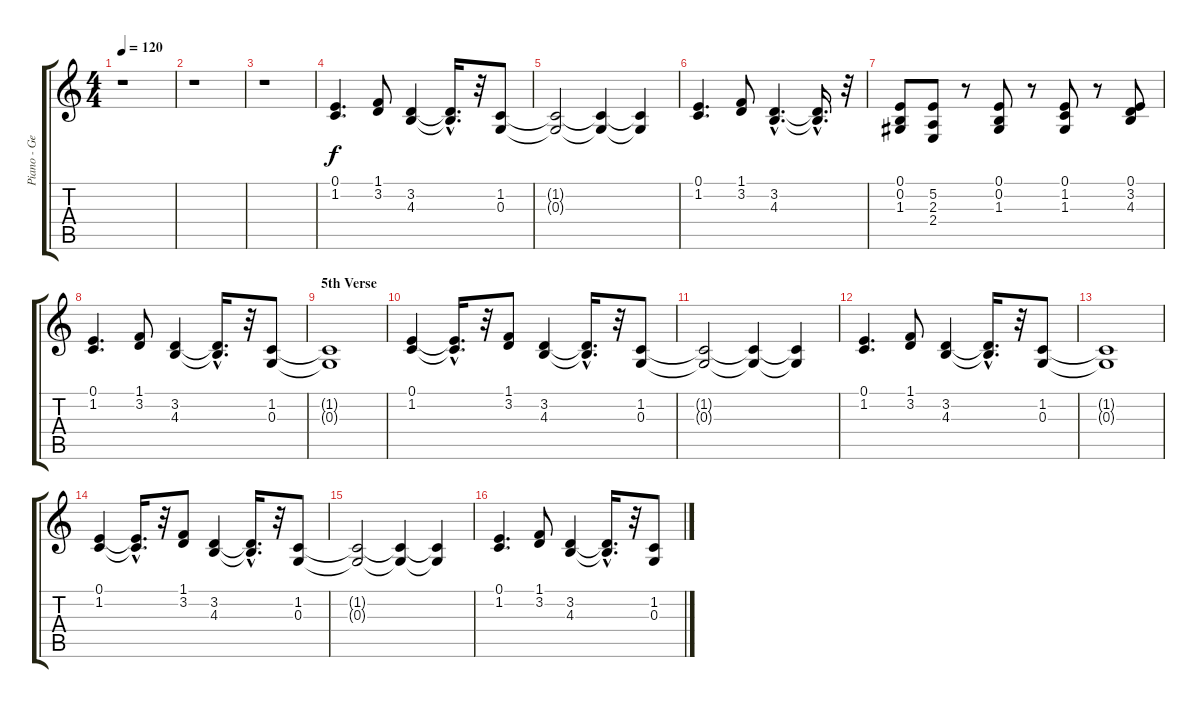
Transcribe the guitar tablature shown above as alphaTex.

\track ("Piano - Geoff Downes" "Piano - Ge") {instrument brightacousticpiano}
\staff {score tabs}
\tuning (E4 B3 G3 D3 A2 E2) {hide}
\ts (4 4)
\tempo 120
\clef g2
\ks c
r.1{dy f} |
r.1 |
r.1 |
(0.1 1.2).4{d} (1.1 3.2).8 (3.2 4.3).4 (3.2{hac t} 4.3{hac t}).16{d} r.32 (1.2 0.3).8 |
(1.2{t} 0.3{t}).2 (1.2{t} 0.3{t}).4 (1.2{t} 0.3{t}).4 |
(0.1 1.2).4{d} (1.1 3.2).8 (3.2{hac} 4.3{hac}).4{d} (3.2{hac t} 4.3{hac t}).16{d} r.32 |
(0.1 0.2 1.3).8 (5.2 2.3 2.4).8 r.8 (0.1 0.2 1.3).8 r.8 (0.1 1.2 1.3).8 r.8 (0.1 3.2 4.3).8 |
(0.1 1.2).4{d} (1.1 3.2).8 (3.2 4.3).4 (3.2{hac t} 4.3{hac t}).16{d} r.32 (1.2 0.3).8 |
\section ("" "5th Verse")
(1.2{t} 0.3{t}).1 |
(0.1 1.2).4 (0.1{hac t} 1.2{hac t}).16{d} r.32 (1.1 3.2).8 (3.2 4.3).4 (3.2{hac t} 4.3{hac t}).16{d} r.32 (1.2 0.3).8 |
(1.2{t} 0.3{t}).2 (1.2{t} 0.3{t}).4 (1.2{t} 0.3{t}).4 |
(0.1 1.2).4{d} (1.1 3.2).8 (3.2 4.3).4 (3.2{hac t} 4.3{hac t}).16{d} r.32 (1.2 0.3).8 |
(1.2{t} 0.3{t}).1 |
(0.1 1.2).4 (0.1{hac t} 1.2{hac t}).16{d} r.32 (1.1 3.2).8 (3.2 4.3).4 (3.2{hac t} 4.3{hac t}).16{d} r.32 (1.2 0.3).8 |
(1.2{t} 0.3{t}).2 (1.2{t} 0.3{t}).4 (1.2{t} 0.3{t}).4 |
(0.1 1.2).4{d} (1.1 3.2).8 (3.2 4.3).4 (3.2{hac t} 4.3{hac t}).16{d} r.32 (1.2 0.3).8
